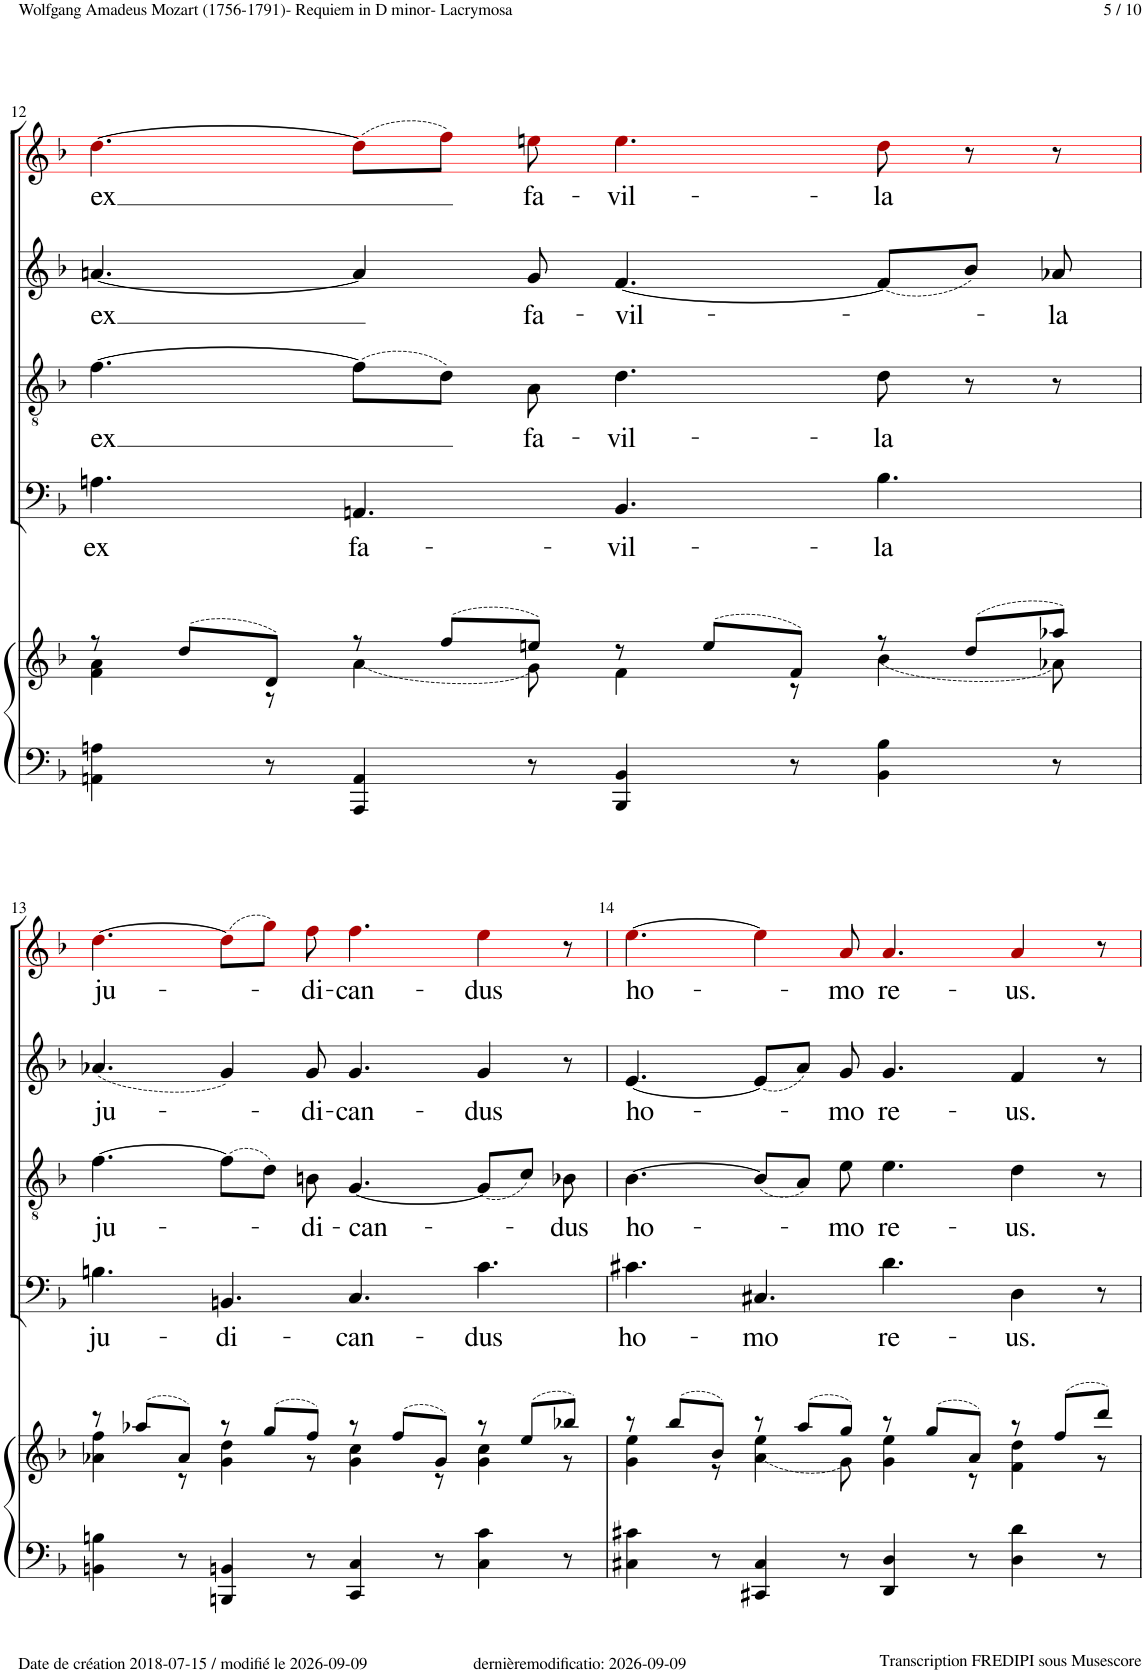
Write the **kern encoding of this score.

**kern	**kern	**kern	**text	**kern	**text	**kern	**text	**kern	**text
*part5	*part5	*part4	*part4	*part3	*part3	*part2	*part2	*part1	*part1
*staff6	*staff5	*staff4	*staff4	*staff3	*staff3	*staff2	*staff2	*staff1	*staff1
*I"Piano	*	*I"Bass	*	*I"Tenor	*	*I"Alto	*	*I"Soprano	*
*I'Pno	*	*	*	*	*	*	*	*	*
!!LO:PB:g=z
*clefF4	*clefG2	*clefF4	*	*clefGv2	*	*clefG2	*	*clefG2	*
*	*	*	*	*	*	*	*	*ITrd1c2	*
*k[b-]	*k[b-]	*k[b-]	*	*k[b-]	*	*k[b-]	*	*k[b-]	*
*M12/8	*M12/8	*M12/8	*	*M12/8	*	*M12/8	*	*M12/8	*
=12	=12	=12	=12	=12	=12	=12	=12	=12	=12
*	*^	*	*	*	*	*	*	*	*
!	!	!	!	!LO:LY:b	!	!LO:LY:b	!	!LO:LY:b	!	!LO:LY:b
4AAn\ 4An\	8r	4f\ 4a\	4.An!\	ex	[4.f!\	ex	[4.an!/	ex	[4.dd!i\	ex
.	(8dd/L	.	.	.	.	.	.	.	.	.
8r	8d/J)	8r	.	.	.	.	.	.	.	.
!	!	!	!	!LO:LY:b	!	!	!	!	!	!
4AAA/ 4AA/	8r	(4a\	4.AAn!/	fa-	(8f!\L]	.	4a!/]	.	(8dd!i\L]	.
.	(8ff/L	.	.	.	8d!\J)	.	.	.	8ff!i\J)	.
!	!	!	!	!	!	!LO:LY:b	!	!LO:LY:b	!	!LO:LY:b
8r	8een/J)	8g\)	.	.	8A!\	fa-	8g!/	-fa-	8een!i\	fa-
!	!	!	!	!LO:LY:b	!	!LO:LY:b	!	!LO:LY:b	!	!LO:LY:b
4BBB-/ 4BB-/	8r	4f\	4.BB-!/	-vil-	4.d!\	-vil-	[4.f!/	-vil-	4.ee!i\	-vil-
.	(8ee/L	.	.	.	.	.	.	.	.	.
8r	8f/J)	8r	.	.	.	.	.	.	.	.
!	!	!	!	!LO:LY:b	!	!LO:LY:b	!	!	!	!LO:LY:b
4BB-\ 4B-\	8r	(4b-\	4.B-!\	-la	8d!\	-la	(8f!/L]	.	8dd!i\	-la
.	(8dd/L	.	.	.	8r	.	8b-!/J)	.	8r	.
!	!	!	!	!	!	!	!	!LO:LY:b	!	!
8r	8aa-X/J)	8a-X\)	.	.	8r	.	8a-X!/	-la	8r	.
!!LO:LB:g=z
=13	=13	=13	=13	=13	=13	=13	=13	=13	=13	=13
!	!	!	!	!LO:LY:b	!	!LO:LY:b	!	!LO:LY:b	!	!LO:LY:b
4BBn\ 4Bn\	8r	4a-X\ 4ff\	4.Bn!\	ju-	[4.f!\	ju-	(4.a-X!/	ju-	[4.dd!i\	ju-
.	(8aa-X/L	.	.	.	.	.	.	.	.	.
8r	8a-/J)	8r	.	.	.	.	.	.	.	.
!	!	!	!	!LO:LY:b	!	!	!	!	!	!
4BBBn/ 4BBn/	8r	4g\ 4dd\	4.BBn!/	-di-	(8f!\L]	.	4g!/)	.	(8dd!i\L]	.
.	(8gg/L	.	.	.	8d!\J)	.	.	.	8gg!i\J)	.
!	!	!	!	!	!	!LO:LY:b	!	!LO:LY:b	!	!LO:LY:b
8r	8ff/J)	8r	.	.	8Bn!\	-di-	8g!/	-di-	8ff!i\	-di-
!	!	!	!	!LO:LY:b	!	!LO:LY:b	!	!LO:LY:b	!	!LO:LY:b
4CC/ 4C/	8r	4g\ 4cc\	4.C!/	-can-	[4.G!/	-can-	4.g!/	-can-	4.ff!i\	-can-
.	(8ff/L	.	.	.	.	.	.	.	.	.
8r	8g/J)	8r	.	.	.	.	.	.	.	.
!	!	!	!	!LO:LY:b	!	!	!	!LO:LY:b	!	!LO:LY:b
4C\ 4c\	8r	4g\ 4cc\	4.c!\	-dus	(8G!/L]	.	4g!/	-dus	4ee!i\	-dus
.	(8ee/L	.	.	.	8c!/J)	.	.	.	.	.
!	!	!	!	!	!	!LO:LY:b	!	!	!	!
8r	8bb-X/J)	8r	.	.	8B-X!\	-dus	8r	.	8r	.
=14	=14	=14	=14	=14	=14	=14	=14	=14	=14	=14
!	!	!	!	!LO:LY:b	!	!LO:LY:b	!	!LO:LY:b	!	!LO:LY:b
4C#X\ 4c#X\	8r	4g\ 4ee\	4.c#X!\	ho-	[4.B-!\	ho-	[4.e!/	ho-	[4.ee!i\	ho-
.	(8bb-/L	.	.	.	.	.	.	.	.	.
8r	8b-/J)	8r	.	.	.	.	.	.	.	.
!	!	!	!	!LO:LY:b	!	!	!	!	!	!
4CC#X/ 4C#/	8r	(4a\ 4ee\	4.C#X!/	-mo	(8B-!/L]	.	(8e!/L]	.	4ee!i\]	.
.	(8aa/L	.	.	.	8A!/J)	.	8a!/J)	.	.	.
!	!	!	!	!	!	!LO:LY:b	!	!LO:LY:b	!	!LO:LY:b
8r	8gg/J)	8g\)	.	.	8e!\	-mo	8g!/	-mo	8a!i/	-mo
!	!	!	!	!LO:LY:b	!	!LO:LY:b	!	!LO:LY:b	!	!LO:LY:b
4DD/ 4D/	8r	4g\ 4ee\	4.d!\	re-	4.e!\	re-	4.g!/	re-	4.a!i/	re-
.	(8gg/L	.	.	.	.	.	.	.	.	.
8r	8a/J)	8r	.	.	.	.	.	.	.	.
!	!	!	!	!LO:LY:b	!	!LO:LY:b	!	!LO:LY:b	!	!LO:LY:b
4D\ 4d\	8r	4f\ 4dd\	4D!\	-us.	4d!\	-us.	4f!/	-us.	4a!i/	-us.
.	(8ff/L	.	.	.	.	.	.	.	.	.
8r	8ddd/J)	8r	8r	.	8r	.	8r	.	8r	.
*	*v	*v	*	*	*	*	*	*	*	*
=	=	=	=	=	=	=	=	=	=
*-	*-	*-	*-	*-	*-	*-	*-	*-	*-
